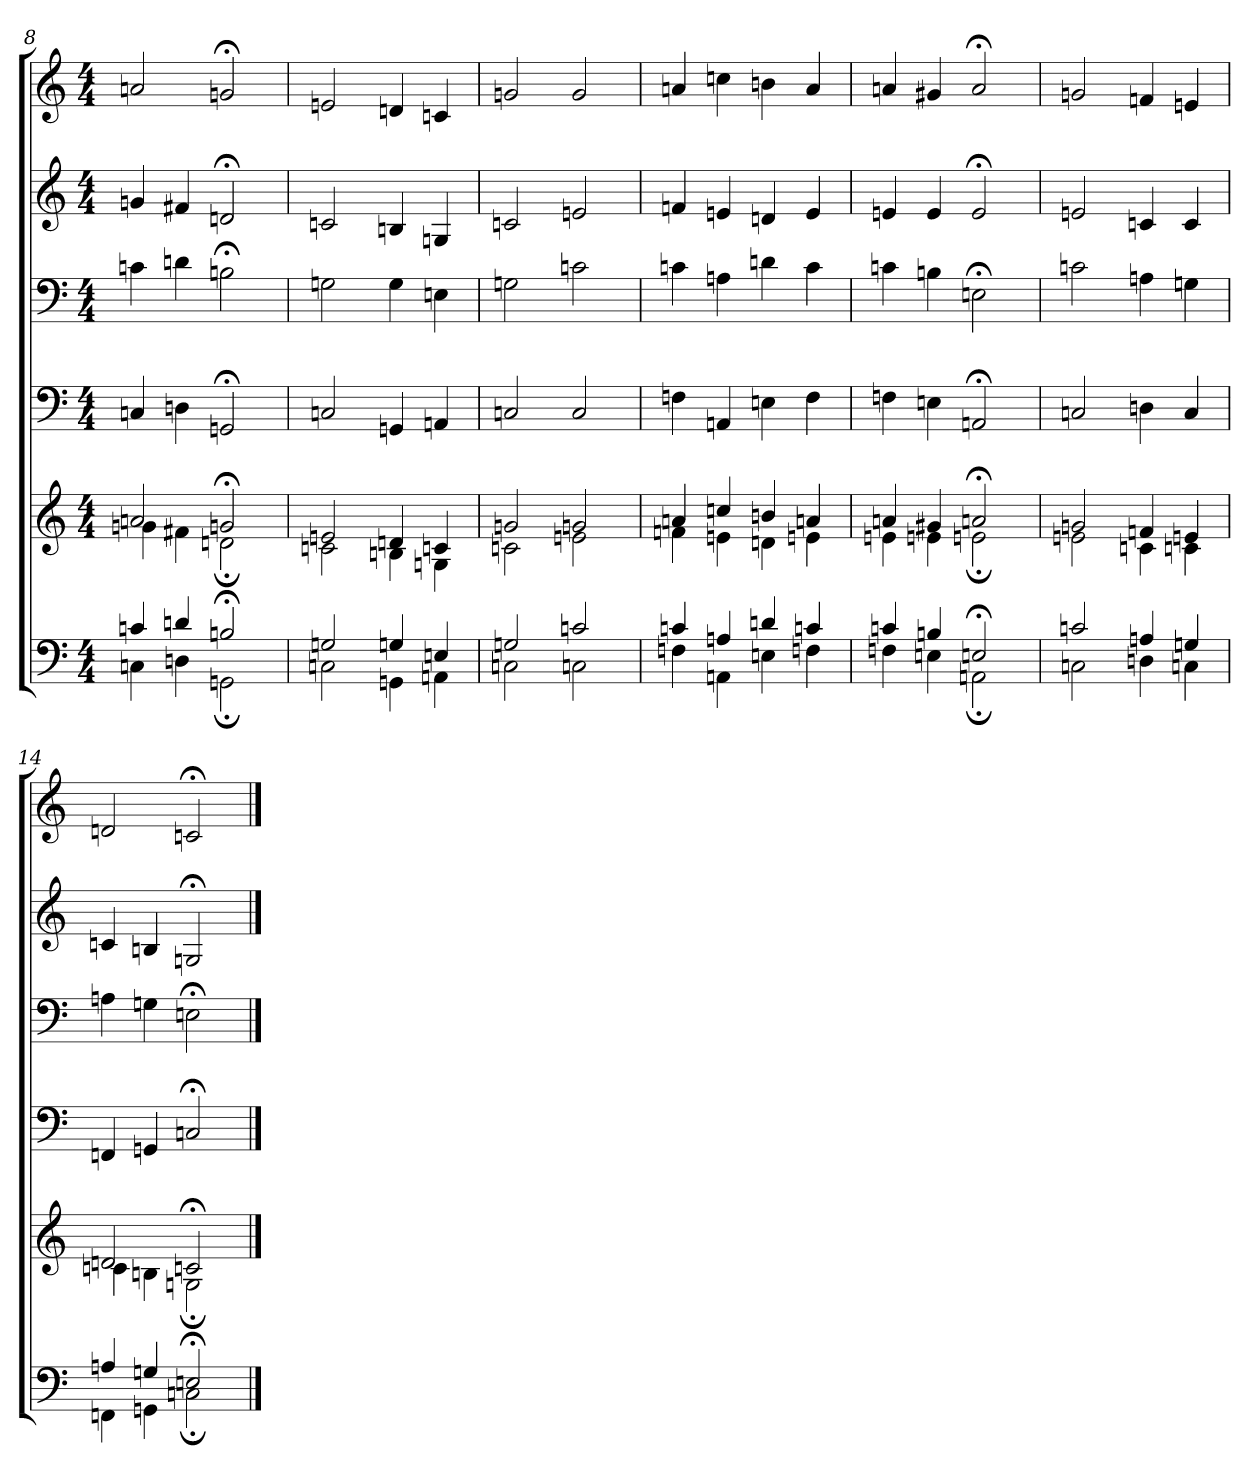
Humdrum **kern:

**kern	**kern	**kern	**kern	**kern	**kern
*part6	*part5	*part4	*part3	*part2	*part1
*staff6	*staff5	*staff4	*staff3	*staff2	*staff1
*clefF4	*clefG2	*clefF4	*clefF4	*clefG2	*clefG2
*k[]	*k[]	*k[]	*k[]	*k[]	*k[]
*M4/4	*M4/4	*M4/4	*M4/4	*M4/4	*M4/4
=8	=8	=8	=8	=8	=8
*^	*^	*	*	*	*
4cn/	4Cn\	2an/	4gn\	4Cn/	4cn\	4gn/	2an/
4dn/	4Dn\	.	4f#X\	4Dn\	4dn\	4f#X/	.
2Bn;/	2GGn;\	2gn;/	2dn;\	2GGn;/	2Bn;\	2dn;/	2gn;/
=9	=9	=9	=9	=9	=9	=9	=9
2Gn/	2Cn\	2en/	2cn\	2Cn/	2Gn\	2cn/	2en/
4Gn/	4GGn\	4dn/	4Bn\	4GGn/	4G\	4Bn/	4dn/
4En/	4AAn\	4cn/	4Gn\	4AAn/	4En\	4Gn/	4cn/
=10	=10	=10	=10	=10	=10	=10	=10
2Gn/	2Cn\	2gn/	2cn\	2Cn/	2Gn\	2cn/	2gn/
2cn/	2Cn\	2gn/	2en\	2C/	2cn\	2en/	2g/
=11	=11	=11	=11	=11	=11	=11	=11
4cn/	4Fn\	4an/	4fn\	4Fn\	4cn\	4fn/	4an/
4An/	4AAn\	4ccn/	4en\	4AAn/	4An\	4en/	4ccn\
4dn/	4En\	4bn/	4dn\	4En\	4dn\	4dn/	4bn\
4cn/	4Fn\	4an/	4en\	4F\	4c\	4e/	4a/
=12	=12	=12	=12	=12	=12	=12	=12
4cn/	4Fn\	4an/	4en\	4Fn\	4cn\	4en/	4an/
4Bn/	4En\	4g#X/	4en\	4En\	4Bn\	4e/	4g#X/
2En;/	2AAn;\	2an;/	2en;\	2AAn;/	2En;\	2e;/	2a;/
!!LO:LB:g=z
=13	=13	=13	=13	=13	=13	=13	=13
2cn/	2Cn\	2gn/	2en\	2Cn/	2cn\	2en/	2gn/
4An/	4Dn\	4fn/	4cn\	4Dn\	4An\	4cn/	4fn/
4Gn/	4Cn\	4en/	4cn\	4C/	4Gn\	4c/	4en/
=14	=14	=14	=14	=14	=14	=14	=14
4An/	4FFn\	2dn/	4cn\	4FFn/	4An\	4cn/	2dn/
4Gn/	4GGn\	.	4Bn\	4GGn/	4Gn\	4Bn/	.
2En;/	2Cn;\	2cn;/	2Gn;\	2Cn;/	2En;\	2Gn;/	2cn;/
*v	*v	*	*	*	*	*	*
*	*v	*v	*	*	*	*
==	==	==	==	==	==
*-	*-	*-	*-	*-	*-
